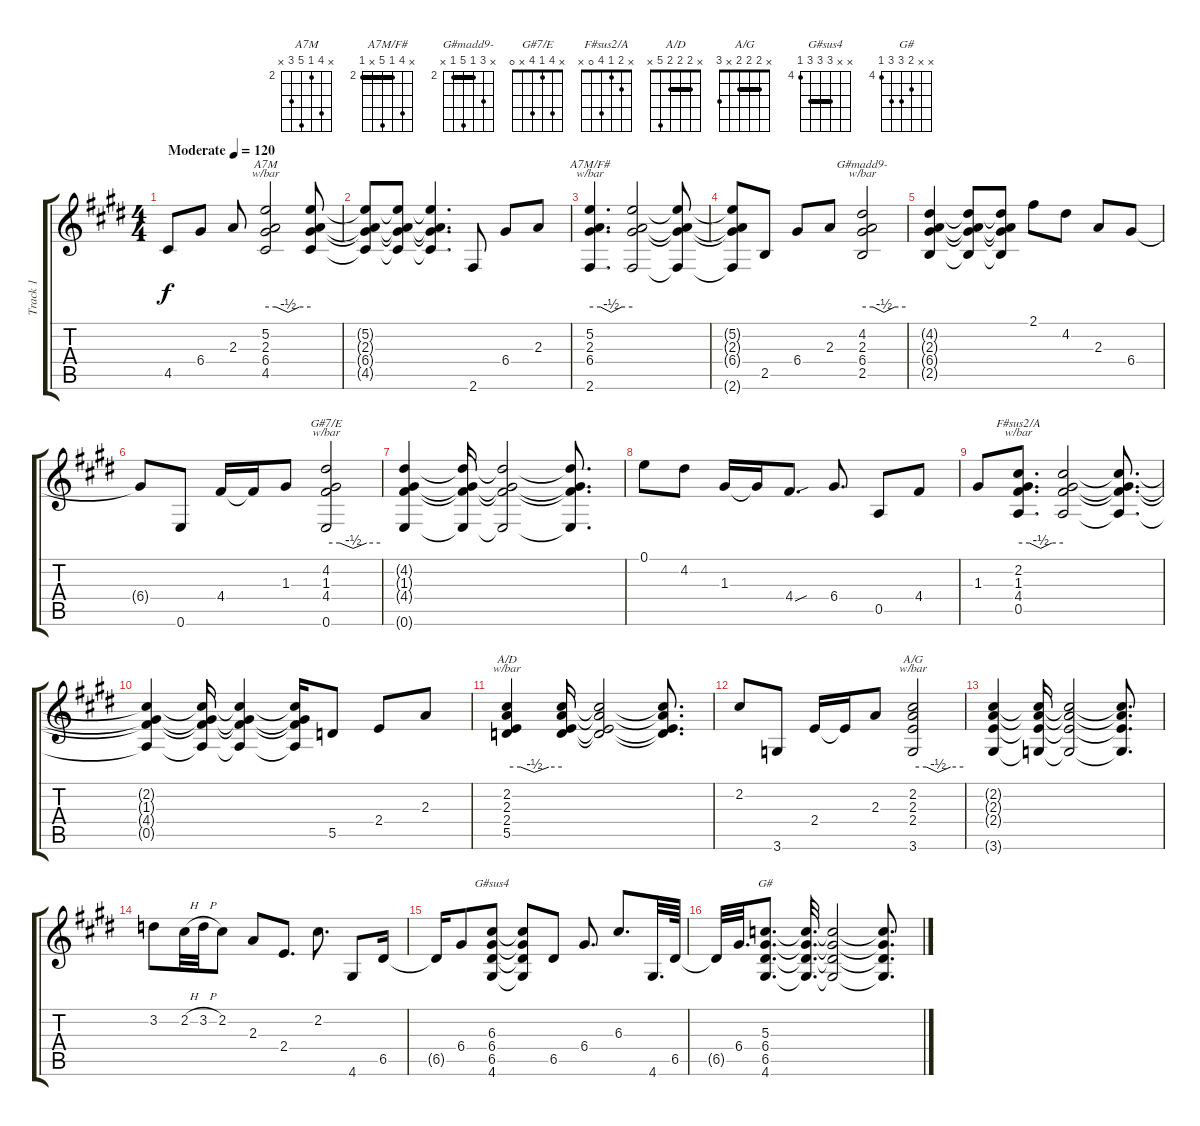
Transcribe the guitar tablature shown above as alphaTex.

\track ("Track 1" "Track 1") {instrument acousticguitarsteel}
\staff {score tabs}
\tuning (E4 B3 G3 D3 A2 E2) {hide}
\chord ("A7M" x 5 2 6 4 x) {firstfret 2}
\chord ("A7M/F#" x 5 2 6 x 2) {firstfret 2 barre 2}
\chord ("G#madd9-" x 4 2 6 2 x) {firstfret 2 barre 2}
\chord ("G#7/E" x 4 1 4 x 0)
\chord ("F#sus2/A" x 2 1 4 0 x)
\chord ("A/D" x 2 2 2 5 x) {barre 2}
\chord ("A/G" x 2 2 2 x 3) {barre 2}
\chord ("G#sus4" x x 6 6 6 4) {firstfret 4 barre 6}
\chord ("G#" x x 5 6 6 4) {firstfret 4}
\ts (4 4)
\tempo (120 "Moderate")
\clef g2
\ks c#minor
4.5.8{dy f instrument acousticguitarsteel} 6.4.8 2.3.8 (5.2 2.3 6.4 4.5).2{tbe (custom default 0 0 14 0 30 -2 45 0 60 0) ch "A7M"} (5.2{t} 2.3{t} 6.4{t} 4.5{t}).8 |
(5.2{t} 2.3{t} 6.4{t} 4.5{t}).8 (5.2{t} 2.3{t} 6.4{t} 4.5{t}).8 (5.2{t} 2.3{t} 6.4{t} 4.5{t}).4{d} 2.6.8 6.4.8 2.3.8 |
(5.2 2.3 6.4 2.6).4{d tbe (custom default 0 0 15 0 30 -2 45 0 60 0) ch "A7M/F#"} (5.2{t} 2.3{t} 6.4{t} 2.6{t}).2 (5.2{t} 2.3{t} 6.4{t} 2.6{t}).8 |
(5.2{t} 2.3{t} 6.4{t} 2.6{t}).8 2.5.8 6.4.8 2.3.8 (4.2 2.3 6.4 2.5).2{tbe (custom default 0 0 15 0 30 -2 45 0 60 0) ch "G#madd9-"} |
(4.2{t} 2.3{t} 6.4{t} 2.5{t}).4 (4.2{t} 2.3{t} 6.4{t} 2.5{t}).8 (4.2{t} 2.3{t} 6.4{t} 2.5{t}).8 2.1.8 4.2.8 2.3.8 6.4.8 |
6.4{t}.8 0.6.8 4.4.16 4.4{t}.16 1.3.8 (4.2 1.3 4.4 0.6).2{tbe (custom default 0 0 15 0 30 -2 45 0 60 0) ch "G#7/E"} |
(4.2{t} 1.3{t} 4.4{t} 0.6{t}).4 (4.2{t} 1.3{t} 4.4{t} 0.6{t}).16 (4.2{t} 1.3{t} 4.4{t} 0.6{t}).2 (4.2{t} 1.3{t} 4.4{t} 0.6{t}).8{d} |
0.1.8 4.2.8 1.3.16 1.3{t}.16 4.4{sou}.8{d} 6.4.8{d} 0.5.8 4.4.8 |
1.3.8 (2.2 1.3 4.4 0.5).8{d tbe (custom default 0 0 15 0 30 -2 45 0 60 0) ch "F#sus2/A"} (2.2{t} 1.3{t} 4.4{t} 0.5{t}).2 (2.2{t} 1.3{t} 4.4{t} 0.5{t}).8{d} |
(2.2{t} 1.3{t} 4.4{t} 0.5{t}).4 (2.2{t} 1.3{t} 4.4{t} 0.5{t}).16 (2.2{t} 1.3{t} 4.4{t} 0.5{t}).4 (2.2{t} 1.3{t} 4.4{t} 0.5{t}).16 5.5.8 2.4.8 2.3.8 |
(2.2 2.3 2.4 5.5).4{tbe (custom default 0 0 15 0 30 -2 46 0 60 0) ch "A/D"} (2.2{t} 2.3{t} 2.4{t} 5.5{t}).16 (2.2{t} 2.3{t} 2.4{t} 5.5{t}).2 (2.2{t} 2.3{t} 2.4{t} 5.5{t}).8{d} |
2.2.8 3.6.8 2.4.16 2.4{t}.16 2.3.8 (2.2 2.3 2.4 3.6).2{tbe (custom default 0 0 16 0 30 -2 45 0 60 0) ch "A/G"} |
(2.2{t} 2.3{t} 2.4{t} 3.6{t}).4 (2.2{t} 2.3{t} 2.4{t} 3.6{t}).16 (2.2{t} 2.3{t} 2.4{t} 3.6{t}).2 (2.2{t} 2.3{t} 2.4{t} 3.6{t}).8{d} |
3.2.8 2.2{h}.32 3.2{h}.32 2.2.8 2.3.8 2.4.8{d} 2.2.8{d} 4.6.8 6.5.16 |
6.5{t}.16 6.4.8 (6.3 6.4 6.5 4.6).8{ch "G#sus4"} (6.3{t} 6.4{t} 6.5{t} 4.6{t}).8 6.5.8 6.4.8{d} 6.3.8{d} 4.6.32{d} 6.5.64 |
6.5{t}.32 6.4.32{d} (5.3 6.4 6.5 4.6).8{d ch "G#"} (5.3{t} 6.4{t} 6.5{t} 4.6{t}).32{d} (5.3{t} 6.4{t} 6.5{t} 4.6{t}).2 (5.3{t} 6.4{t} 6.5{t} 4.6{t}).8{d}
